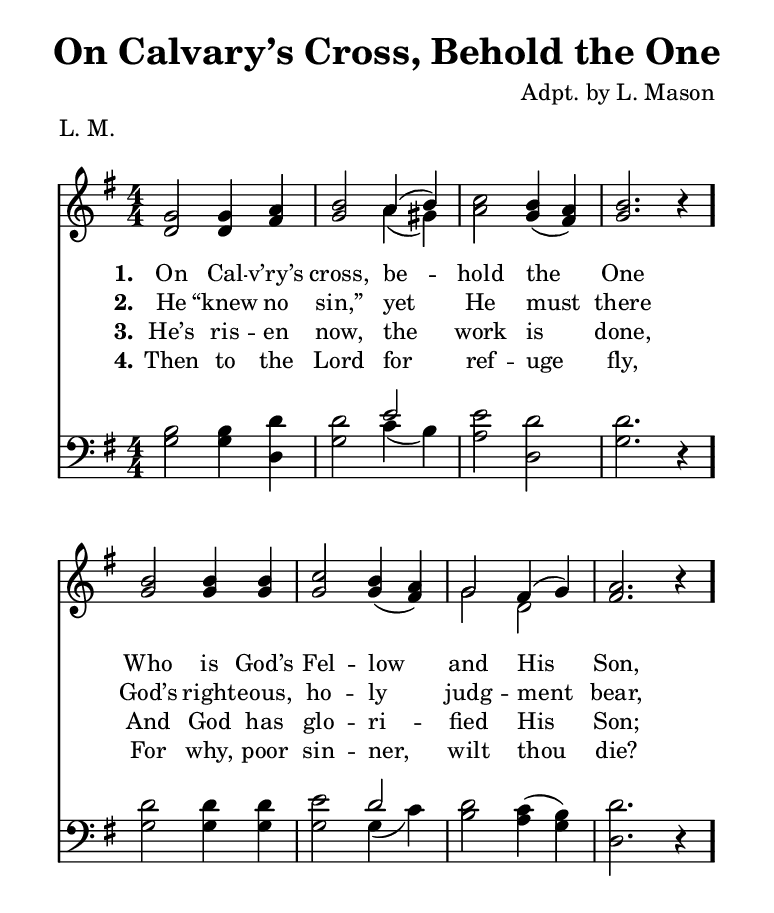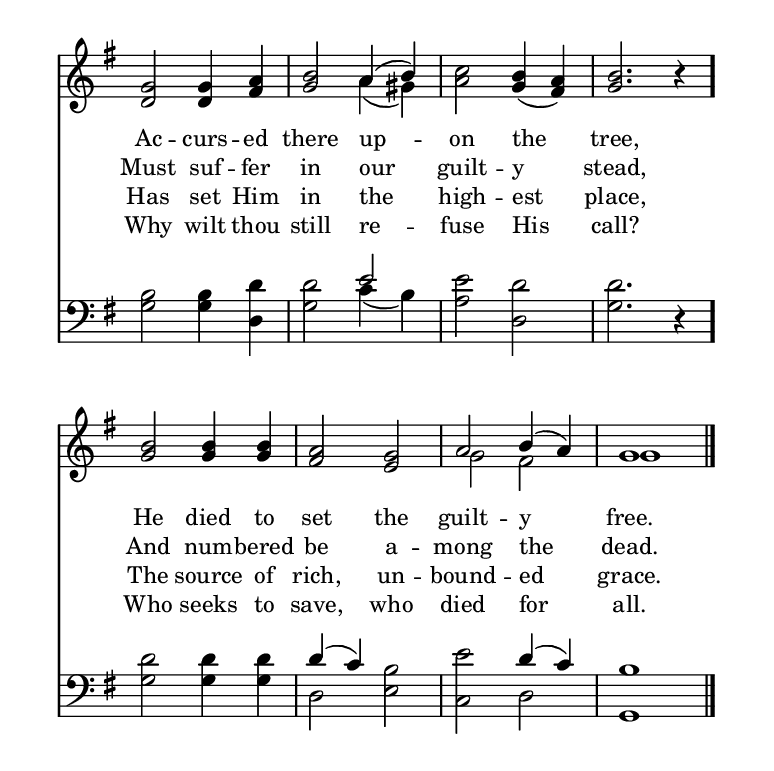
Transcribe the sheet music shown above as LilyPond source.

\include "common/global.ily"
\paper {
  \include "common/paper.ily"
  ragged-bottom = ##t
  ragged-last-bottom = ##t
  systems-per-page = ##f
  page-count = ##f
}

\header{
  %gospel
  hymnnumber = "11"
  title = "On Calvary’s Cross, Behold the One"
  tunename = "Hamburg"
  meter = "L. M."
  poet = ""
  composer = "Adpt. by L. Mason"
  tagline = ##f
}

patternA = { c2 c4 c4 | c2 c4( c4) | c2 c4( c4) | c2. c4 } % Line 1, 3 soprano / alto / bass, Line 2 soprano / bass
patternB = { c2 c4 c4 | c2 c4( c4) | c2 c2      | c2. c4 } % Line 2 alto, Line 1, 3 bass
patternC = { c2 c4 c4 | c2 c2      | c2 c2      | c1     } % Line 4 alto and bass
patternD = { c2 c4 c4 | c4( c4) c2 | c2 c4( c4) | c1     } % Line 4 tenor
patternE = { c2 c4 c4 | c2 c2      | c2 c4( c4) | c1     } % Line 4 soprano
patternF = { c2 c4 c4 | c2 c2      | c2 c2      | c2. c4 } % Line 1, 3 tenor
patternH = { c2 c4 c4 | c2 c2      | c2 c4( c4) | c2. c4 } % Line 2 tenor

global = {
  \include "common/overrides.ily"
  \override Staff.TimeSignature.style = #'numbered
  \time 4/4
  \once \override Score.MetronomeMark.transparent = ##t
  \tempo 4 = 120
  \key g \major
  \autoBeamOff
}

notesSoprano = {
\global
\relative c'' {

  \changePitch \patternA { g g a | b a b | c b a   | b r }
  \changePitch \patternA { b b b | c b a | g fis g | a r }
  \changePitch \patternA { g g a | b a b | c b a   | b r }
  \changePitch \patternE { b b b | a g   | a b a   | g   }

  \bar "|."

}
}

notesAlto = {
\global
\relative e' {

  \changePitch \patternA { d d fis | g a gis | a g fis | g r   }
  \changePitch \patternB { g g g   | g g fis | g d     | fis r }
  \changePitch \patternA { d d fis | g a gis | a g fis | g r   }
  \changePitch \patternC { g g g   | fis e   | g fis   | g     }

}
}

notesTenor = {
\global
\relative a {

  \changePitch \patternF { b b d | d e   | e d   | d r }
  \changePitch \patternH { d d d | e d   | d c b | d r }
  \changePitch \patternF { b b d | d e   | e d   | d r }
  \changePitch \patternD { d d d | d c b | e d c | b   }

}
}

notesBass = {
\global
\relative f {

  \changePitch \patternB { g g d | g c b | a d,  | g r }
  \changePitch \patternA { g g g | g g c | b a g | d r }
  \changePitch \patternB { g g d | g c b | a d,  | g r }
  \changePitch \patternC { g g g | d e   | c d   | g,  }

}
}

wordsA = \lyricmode {
\set stanza = "1."

On Cal -- v’ry’s cross, be -- hold the One \bar "."
Who is God’s Fel -- low and His Son, \bar "."
Ac -- curs -- ed there up  -- on the tree, \bar "."
He died to set the guilt -- y free. \bar "."

}

wordsB = \lyricmode {
\set stanza = "2."

He “knew no sin,” yet He must there
God’s right -- eous, ho -- ly judg -- ment bear,
Must suf -- fer in our guilt -- y stead,
And num -- bered be a -- mong the dead.

}

wordsC = \lyricmode {
\set stanza = "3."

He’s ris -- en now, the work is done,
And God has glo -- ri -- fied His Son;
Has set Him in the high -- est place,
The source of rich, un -- bound -- ed grace.

}

wordsD = \lyricmode {
\set stanza = "4."

Then to the Lord for ref -- uge fly,
For why, poor sin -- ner, wilt thou die?
Why wilt thou still re -- fuse His call?
Who seeks to save, who died for all.

}


\score {
  \context ChoirStaff <<
    \context Staff = upper <<
      \set Staff.autoBeaming = ##f
      \set ChoirStaff.systemStartDelimiter = #'SystemStartBar
      \set ChoirStaff.printPartCombineTexts = ##f
      \partcombine #'(2 . 11) \notesSoprano \notesAlto
      \context NullVoice = sopranos { \voiceOne << \notesSoprano >> }
      \context Lyrics = one   \lyricsto sopranos \wordsA
      \context Lyrics = two   \lyricsto sopranos \wordsB
      \context Lyrics = three \lyricsto sopranos \wordsC
      \context Lyrics = four  \lyricsto sopranos \wordsD
    >>
    \context Staff = men <<
      \set Staff.autoBeaming = ##f
      \clef bass
      \set ChoirStaff.printPartCombineTexts = ##f
      \partcombine #'(2 . 11) \notesTenor \notesBass
    >>
  >>
  \layout {
    \include "common/layout.ily"
  }
  #(cond ((ly:get-option 'eog-midi-permitted) #{ \midi{
    \include "common/midi.ily"
  } #}))
}

\version "2.19.49"  % necessary for upgrading to future LilyPond versions.

% vi:set et ts=2 sw=2 ai nocindent syntax=lilypond:
